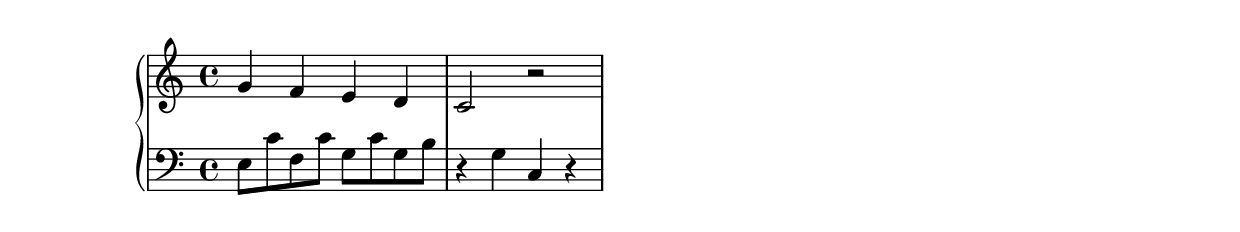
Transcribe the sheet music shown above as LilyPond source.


\score {


  \new PianoStaff <<
    \new Staff = "upper" \relative c''{
	g4 f e d c2 r 
}
    \new Staff = "lower" \relative c {
	\clef bass
	e8 c' f, c' g c g b r4 g c, r
}
  >>
 }